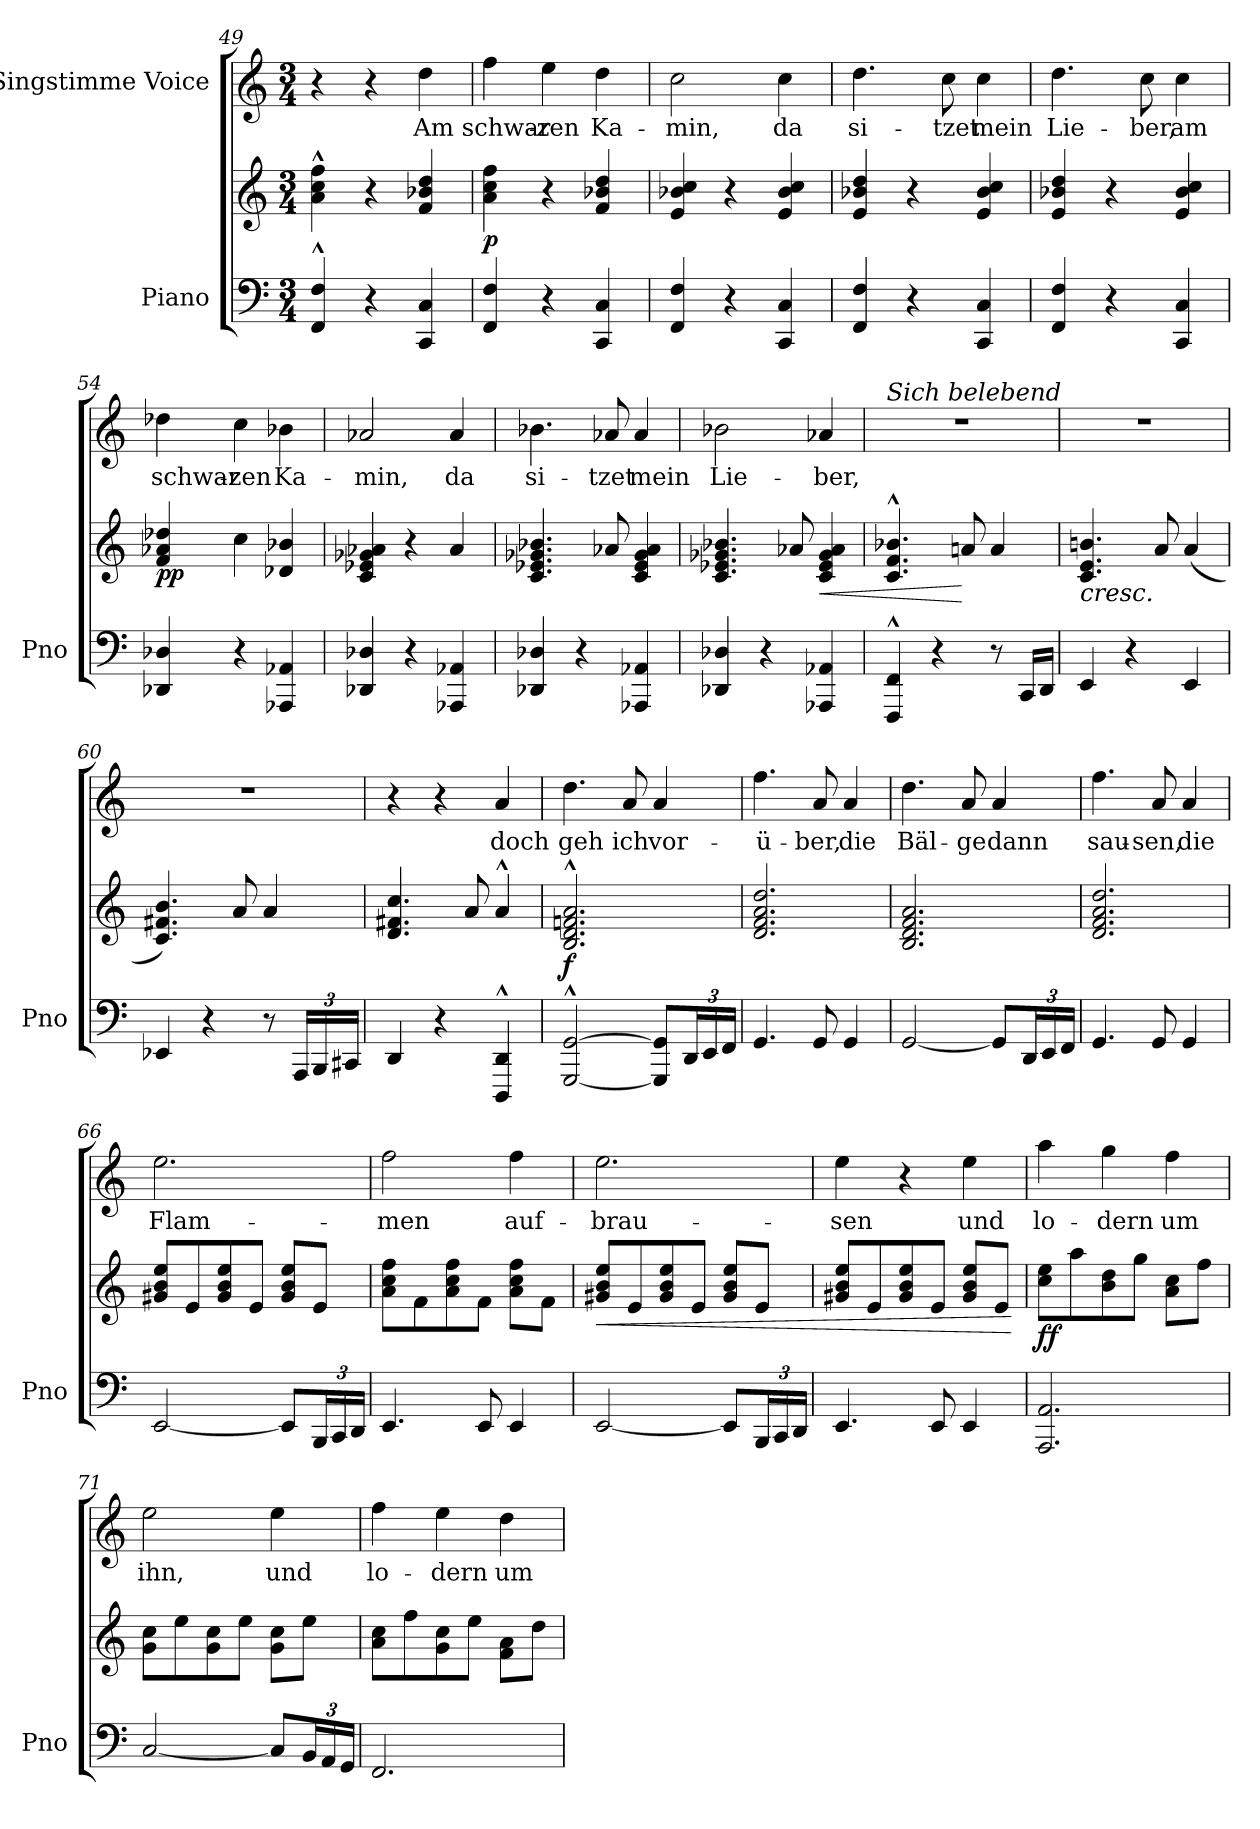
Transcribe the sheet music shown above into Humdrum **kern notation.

**kern	**kern	**dynam	**kern	**text
*part2	*part2	*part2	*part1	*part1
*staff3	*staff2	*staff2/3	*staff1	*staff1
*I"Piano	*	*	*I"Singstimme Voice	*
*I'Pno	*	*	*	*
*clefF4	*clefG2	*	*clefG2	*
*k[]	*k[]	*	*k[]	*
*M3/4	*M3/4	*	*M3/4	*
=49	=49	=49	=49	=49
4FF/^^ 4F/^^	4a\^^ 4cc\^^ 4ff\^^	.	4r	.
4r	4r	.	4r	.
4CC/ 4C/	4f/ 4b-X/ 4dd/	.	4dd\	Am
=50	=50	=50	=50	=50
!	!	!LO:DY:b	!	!
4FF/ 4F/	4a\ 4cc\ 4ff\	p	4ff\	schwar-
4r	4r	.	4ee\	-zen
4CC/ 4C/	4f/ 4b-X/ 4dd/	.	4dd\	Ka-
=51	=51	=51	=51	=51
4FF/ 4F/	4e/ 4b-X/ 4cc/	.	2cc\	-min,
4r	4r	.	.	.
4CC/ 4C/	4e/ 4b-/ 4cc/	.	4cc\	da
=52	=52	=52	=52	=52
4FF/ 4F/	4e/ 4b-X/ 4dd/	.	4.dd\	si-
4r	4r	.	.	.
.	.	.	8cc\	-tzet
4CC/ 4C/	4e/ 4b-/ 4cc/	.	4cc\	mein
=53	=53	=53	=53	=53
4FF/ 4F/	4e/ 4b-X/ 4dd/	.	4.dd\	Lie-
4r	4r	.	.	.
.	.	.	8cc\	-ber,
4CC/ 4C/	4e/ 4b-/ 4cc/	.	4cc\	am
=54	=54	=54	=54	=54
!	!	!LO:DY:b	!	!
4DD-X/ 4D-X/	4f/ 4a-X/ 4dd-X/	pp	4dd-X\	schwar-
4r	4cc\	.	4cc\	-zen
4AAA-X/ 4AA-X/	4d-X/ 4b-X/	.	4b-X\	Ka-
=55	=55	=55	=55	=55
4DD-X/ 4D-X/	4c/ 4e-X/ 4g-X/ 4a-X/	.	2a-X/	-min,
4r	4r	.	.	.
4AAA-X/ 4AA-X/	4a-/	.	4a-/	da
=56	=56	=56	=56	=56
4DD-X/ 4D-X/	4.c/ 4.e-X/ 4.g-X/ 4.b-X/	.	4.b-X\	si-
4r	.	.	.	.
.	8a-X/	.	8a-X/	-tzet
4AAA-X/ 4AA-X/	4c/ 4e-/ 4g-/ 4a-/	.	4a-/	mein
=57	=57	=57	=57	=57
4DD-X/ 4D-X/	4.c/ 4.e-X/ 4.g-X/ 4.b-X/	.	2b-X\	Lie-
4r	.	.	.	.
.	8a-X/	.	.	.
!	!	!LO:HP:b	!	!
4AAA-X/ 4AA-X/	4c/ 4e-/ 4g-/ 4a-/	<	4a-X/	-ber,
=58	=58	=58	=58	=58
!	!	!	!LO:TX:i:t=Sich belebend	!
4FFF/^^ 4FF/^^	4.c/^^ 4.f/^^ 4.b-X/^^	.	2.r	.
4r	.	.	.	.
.	8an/	[	.	.
8r	4a/	.	.	.
16CC/LL	.	.	.	.
16DD/JJ	.	.	.	.
=59	=59	=59	=59	=59
!	!LO:TX:b:i:t=cresc.	!	!	!
4EE/	4.c/ 4.e/ 4.bn/	.	2.r	.
4r	.	.	.	.
.	8a/	.	.	.
4EE/	(4a/	.	.	.
=60	=60	=60	=60	=60
4EE-X/	4.c/ 4.f#X/ 4.b/)	.	2.r	.
4r	.	.	.	.
.	8a/	.	.	.
8r	4a/	.	.	.
*Xbrackettup	*	*	*	*
24AAA/LL	.	.	.	.
24BBB/	.	.	.	.
24CC#X/JJ	.	.	.	.
=61	=61	=61	=61	=61
4DD/	4.d/ 4.f#X/ 4.cc/	.	4r	.
4r	.	.	4r	.
.	8a/	.	.	.
4DDD/^^ 4DD/^^	4a^^/	.	4a/	doch
=62	=62	=62	=62	=62
!	!	!LO:DY:b	!	!
[2GGG/^^ [2GG/^^	2.B/^^ 2.d/^^ 2.fn/^^ 2.a/^^	f	4.dd\	geh
.	.	.	8a/	ich
8GGG/] 8GG/]L	.	.	4a/	vor-
24DD/L	.	.	.	.
24EE/	.	.	.	.
24FF/JJ	.	.	.	.
=63	=63	=63	=63	=63
4.GG/	2.d/ 2.f/ 2.a/ 2.dd/	.	4.ff\	-ü-
8GG/	.	.	8a/	-ber,
4GG/	.	.	4a/	die
=64	=64	=64	=64	=64
[2GG/	2.B/ 2.d/ 2.f/ 2.a/	.	4.dd\	Bäl-
.	.	.	8a/	-ge
8GG/L]	.	.	4a/	dann
24DD/L	.	.	.	.
24EE/	.	.	.	.
24FF/JJ	.	.	.	.
=65	=65	=65	=65	=65
4.GG/	2.d/ 2.f/ 2.a/ 2.dd/	.	4.ff\	sau-
8GG/	.	.	8a/	-sen,
4GG/	.	.	4a/	die
=66	=66	=66	=66	=66
[2EE/	8g#X/ 8b/ 8ee/L	.	2.ee\	Flam-
.	8e/	.	.	.
.	8g#/ 8b/ 8ee/	.	.	.
.	8e/J	.	.	.
8EE/L]	8g#/ 8b/ 8ee/L	.	.	.
24BBB/L	8e/J	.	.	.
24CC/	.	.	.	.
24DD/JJ	.	.	.	.
=67	=67	=67	=67	=67
4.EE/	8a\ 8cc\ 8ff\L	.	2ff\	-men
.	8f\	.	.	.
.	8a\ 8cc\ 8ff\	.	.	.
8EE/	8f\J	.	.	.
4EE/	8a\ 8cc\ 8ff\L	.	4ff\	auf-
.	8f\J	.	.	.
=68	=68	=68	=68	=68
!	!	!LO:HP:b	!	!
[2EE/	8g#X/ 8b/ 8ee/L	<	2.ee\	-brau-
.	8e/	.	.	.
.	8g#/ 8b/ 8ee/	.	.	.
.	8e/J	.	.	.
8EE/L]	8g#/ 8b/ 8ee/L	.	.	.
24BBB/L	8e/J	.	.	.
24CC/	.	.	.	.
24DD/JJ	.	.	.	.
=69	=69	=69	=69	=69
4.EE/	8g#X/ 8b/ 8ee/L	.	4ee\	-sen
.	8e/	.	.	.
.	8g#/ 8b/ 8ee/	.	4r	.
8EE/	8e/J	.	.	.
4EE/	8g#/ 8b/ 8ee/L	.	4ee\	und
.	8e/J	.	.	.
.	.	[	.	.
=70	=70	=70	=70	=70
!	!	!LO:DY:b	!	!
2.AAA/ 2.AA/	8cc\ 8ee\L	ff	4aa\	lo-
.	8aa\	.	.	.
.	8b\ 8dd\	.	4gg\	-dern
.	8gg\J	.	.	.
.	8a\ 8cc\L	.	4ff\	um
.	8ff\J	.	.	.
=71	=71	=71	=71	=71
[2C/	8g\ 8cc\L	.	2ee\	ihn,
.	8ee\	.	.	.
.	8g\ 8cc\	.	.	.
.	8ee\J	.	.	.
8C/L]	8g\ 8cc\L	.	4ee\	und
24BB/L	8ee\J	.	.	.
24AA/	.	.	.	.
24GG/JJ	.	.	.	.
=72	=72	=72	=72	=72
2.FF/	8a\ 8cc\L	.	4ff\	lo-
.	8ff\	.	.	.
.	8g\ 8cc\	.	4ee\	-dern
.	8ee\J	.	.	.
.	8f\ 8a\L	.	4dd\	um
.	8dd\J	.	.	.
=	=	=	=	=
*-	*-	*-	*-	*-
